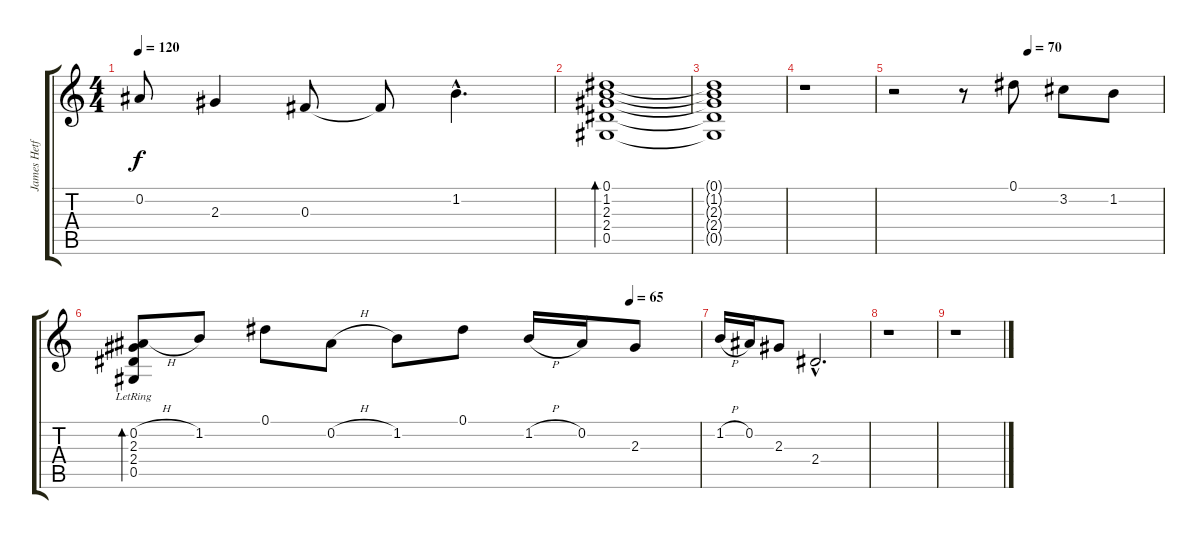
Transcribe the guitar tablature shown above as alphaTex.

\track ("James Hetfield" "James Hetf") {instrument distortionguitar}
\staff {score tabs}
\tuning (Eb4 Bb3 Gb3 Db3 Ab2 Eb2) {hide}
\ts (4 4)
\tempo 120
\clef g2
\ks c
0.2{t}.8{dy f} 2.3.4 0.3.8 0.3{t}.8 1.2{hac}.4{d} |
(0.1 1.2 2.3 2.4 0.5).1{bd 120} |
(0.1{t} 1.2{t} 2.3{t} 2.4{t} 0.5{t}).1 |
r.1 |
\tempo (70 0.5)
r.2 r.8 0.1.8 3.2.8 1.2.8 |
\tempo (65 0.875)
(0.2{h} 2.3{lr} 2.4{lr} 0.5{lr}).8{bd 120} 1.2.8 0.1.8 0.2{h}.8 1.2.8 0.1.8 1.2{h}.16 0.2.16 2.3.8 |
1.2{h}.16 0.2.16 2.3.8 2.4{hac}.2{d} |
r.1 |
r.1
